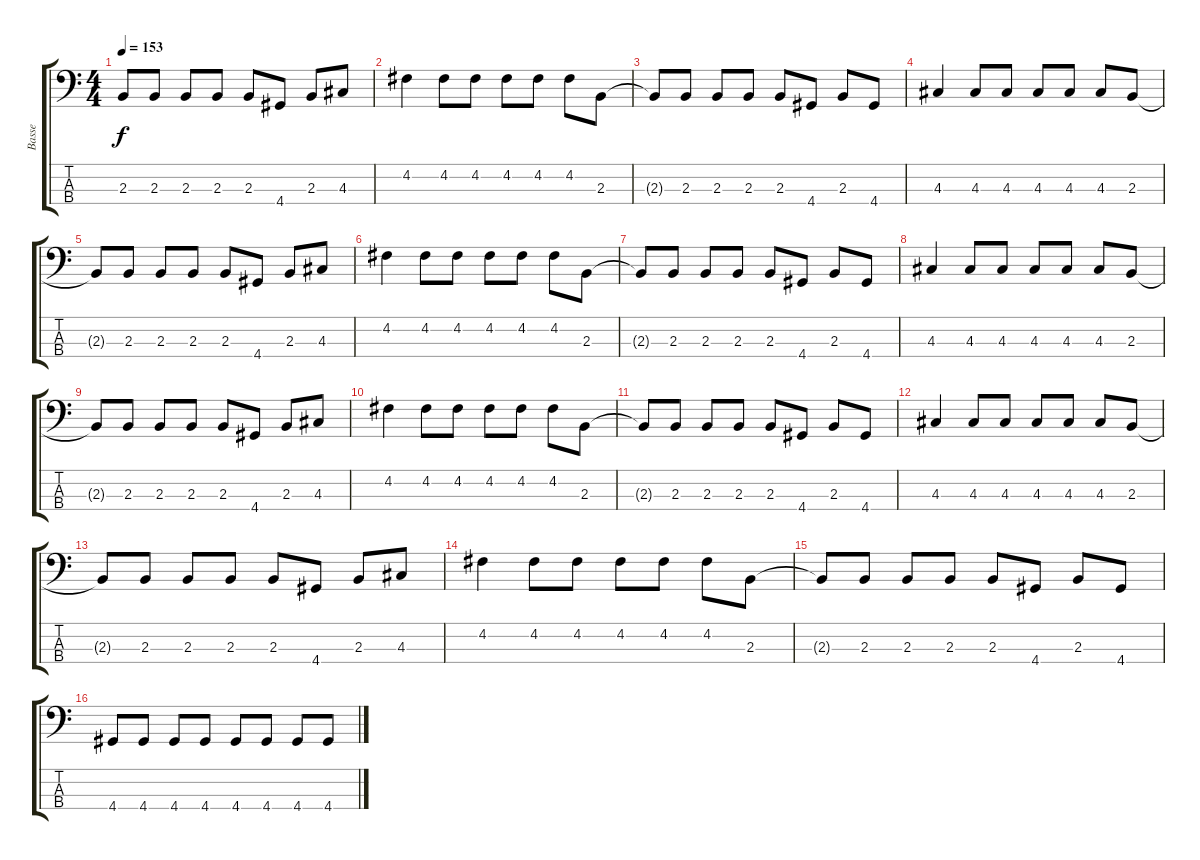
\track ("Basse" "Basse") {instrument electricbassfinger}
\staff {score tabs}
\tuning (G2 D2 A1 E1) {hide}
\ts (4 4)
\tempo 153
\clef f4
\ks c
2.3{t}.8{dy f} 2.3.8 2.3.8 2.3.8 2.3.8 4.4.8 2.3.8 4.3.8 |
4.2.4 4.2.8 4.2.8 4.2.8 4.2.8 4.2.8 2.3.8 |
2.3{t}.8 2.3.8 2.3.8 2.3.8 2.3.8 4.4.8 2.3.8 4.4.8 |
4.3.4 4.3.8 4.3.8 4.3.8 4.3.8 4.3.8 2.3.8 |
2.3{t}.8 2.3.8 2.3.8 2.3.8 2.3.8 4.4.8 2.3.8 4.3.8 |
4.2.4 4.2.8 4.2.8 4.2.8 4.2.8 4.2.8 2.3.8 |
2.3{t}.8 2.3.8 2.3.8 2.3.8 2.3.8 4.4.8 2.3.8 4.4.8 |
4.3.4 4.3.8 4.3.8 4.3.8 4.3.8 4.3.8 2.3.8 |
2.3{t}.8 2.3.8 2.3.8 2.3.8 2.3.8 4.4.8 2.3.8 4.3.8 |
4.2.4 4.2.8 4.2.8 4.2.8 4.2.8 4.2.8 2.3.8 |
2.3{t}.8 2.3.8 2.3.8 2.3.8 2.3.8 4.4.8 2.3.8 4.4.8 |
4.3.4 4.3.8 4.3.8 4.3.8 4.3.8 4.3.8 2.3.8 |
2.3{t}.8 2.3.8 2.3.8 2.3.8 2.3.8 4.4.8 2.3.8 4.3.8 |
4.2.4 4.2.8 4.2.8 4.2.8 4.2.8 4.2.8 2.3.8 |
2.3{t}.8 2.3.8 2.3.8 2.3.8 2.3.8 4.4.8 2.3.8 4.4.8 |
4.4.8 4.4.8 4.4.8 4.4.8 4.4.8 4.4.8 4.4.8 4.4.8
